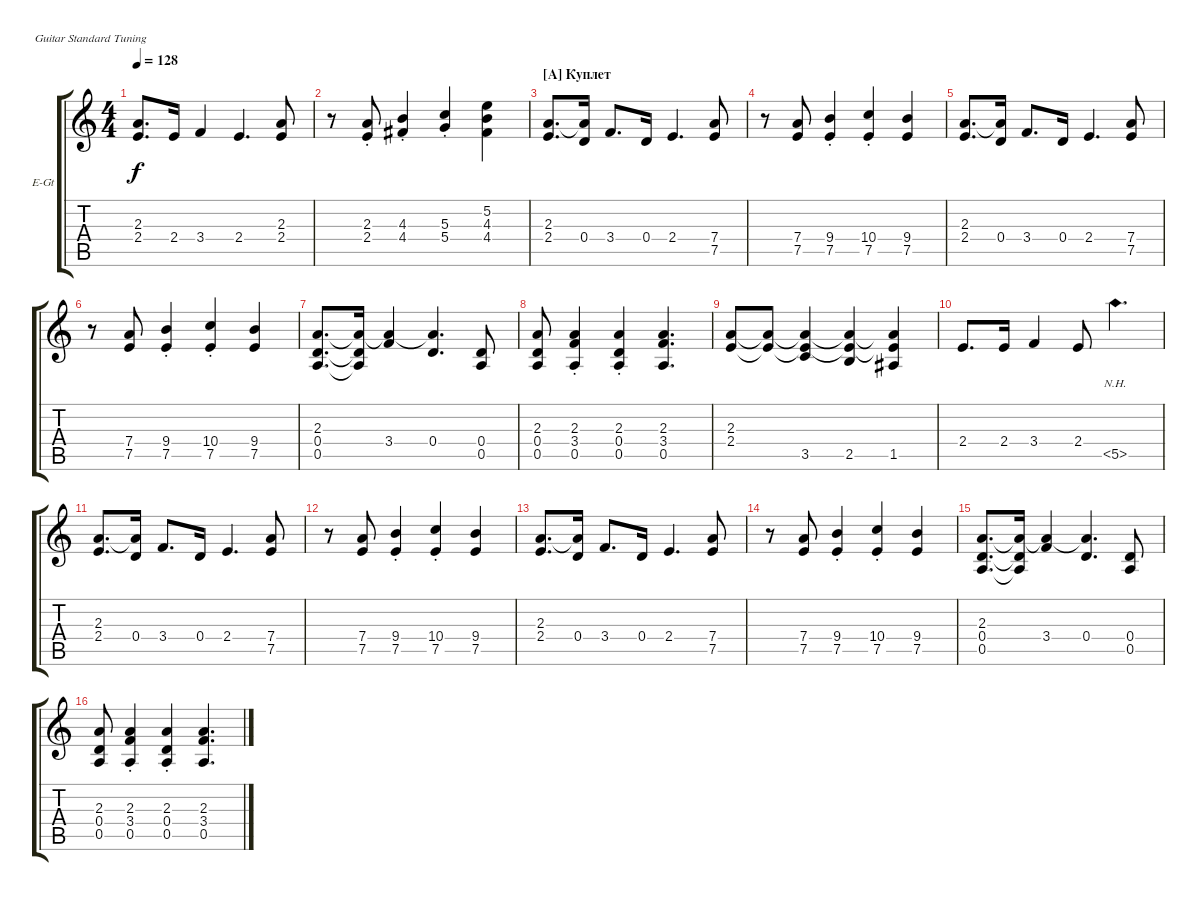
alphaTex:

\defaultSystemsLayout 4
\bracketExtendMode groupsimilarinstruments
\firstSystemTrackNameOrientation horizontal
\otherSystemsTrackNameOrientation horizontal
\track ("Г. Каспарян" "E-Gt") {instrument overdrivenguitar}
\staff {score tabs}
\tuning (E4 B3 G3 D3 A2 E2)
\ts (4 4)
\tempo 128
\clef g2
\ks c
(2.4 2.3).8{d dy f} 2.4.16 3.4.4 2.4.4{d} (2.4 2.3).8 |
r.8 (2.4{st} 2.3{st}).8 (4.4{st} 4.3{st}).4 (5.4{st} 5.3{st}).4 (4.3 5.2 4.4).4 |
\section ("A" "Куплет")
(2.4 2.3).8{d} (0.4 2.3{t}).16 3.4.8{d} 0.4.16 2.4.4{d} (7.4 7.5).8 |
r.8 (7.4 7.5).8 (7.5{st} 9.4{st}).4 (10.4{st} 7.5{st}).4 (9.4 7.5).4 |
(2.4 2.3).8{d} (0.4 2.3{t}).16 3.4.8{d} 0.4.16 2.4.4{d} (7.4 7.5).8 |
r.8 (7.4 7.5).8 (7.5{st} 9.4{st}).4 (10.4{st} 7.5{st}).4 (9.4 7.5).4 |
(0.4 2.3 0.5).8{d} (0.4{t} 2.3{t} 0.5{t}).16 (3.4 2.3{t}).4 (0.4 2.3{t}).4{d} (0.4 0.5).8 |
(0.4 2.3 0.5).8 (3.4{st} 0.5{st} 2.3{st}).4 (0.4{st} 0.5{st} 2.3{st}).4 (3.4 0.5 2.3).4{d} |
(2.4 2.3).8 (2.4{t} 2.3{t}).8 (3.5 2.4{t} 2.3{t}).4 (2.5 2.3{t} 2.4{t}).4 (1.5 2.3{t} 2.4{t}).4 |
2.4.8{d} 2.4.16 3.4.4 2.4.8 5.5{nh}.4{d} |
(2.4 2.3).8{d} (0.4 2.3{t}).16 3.4.8{d} 0.4.16 2.4.4{d} (7.4 7.5).8 |
r.8 (7.4 7.5).8 (7.5{st} 9.4{st}).4 (10.4{st} 7.5{st}).4 (9.4 7.5).4 |
(2.4 2.3).8{d} (0.4 2.3{t}).16 3.4.8{d} 0.4.16 2.4.4{d} (7.4 7.5).8 |
r.8 (7.4 7.5).8 (7.5{st} 9.4{st}).4 (10.4{st} 7.5{st}).4 (9.4 7.5).4 |
(0.4 2.3 0.5).8{d} (0.4{t} 2.3{t} 0.5{t}).16 (3.4 2.3{t}).4 (0.4 2.3{t}).4{d} (0.4 0.5).8 |
(0.4 2.3 0.5).8 (3.4{st} 0.5{st} 2.3{st}).4 (0.4{st} 0.5{st} 2.3{st}).4 (3.4 0.5 2.3).4{d}
